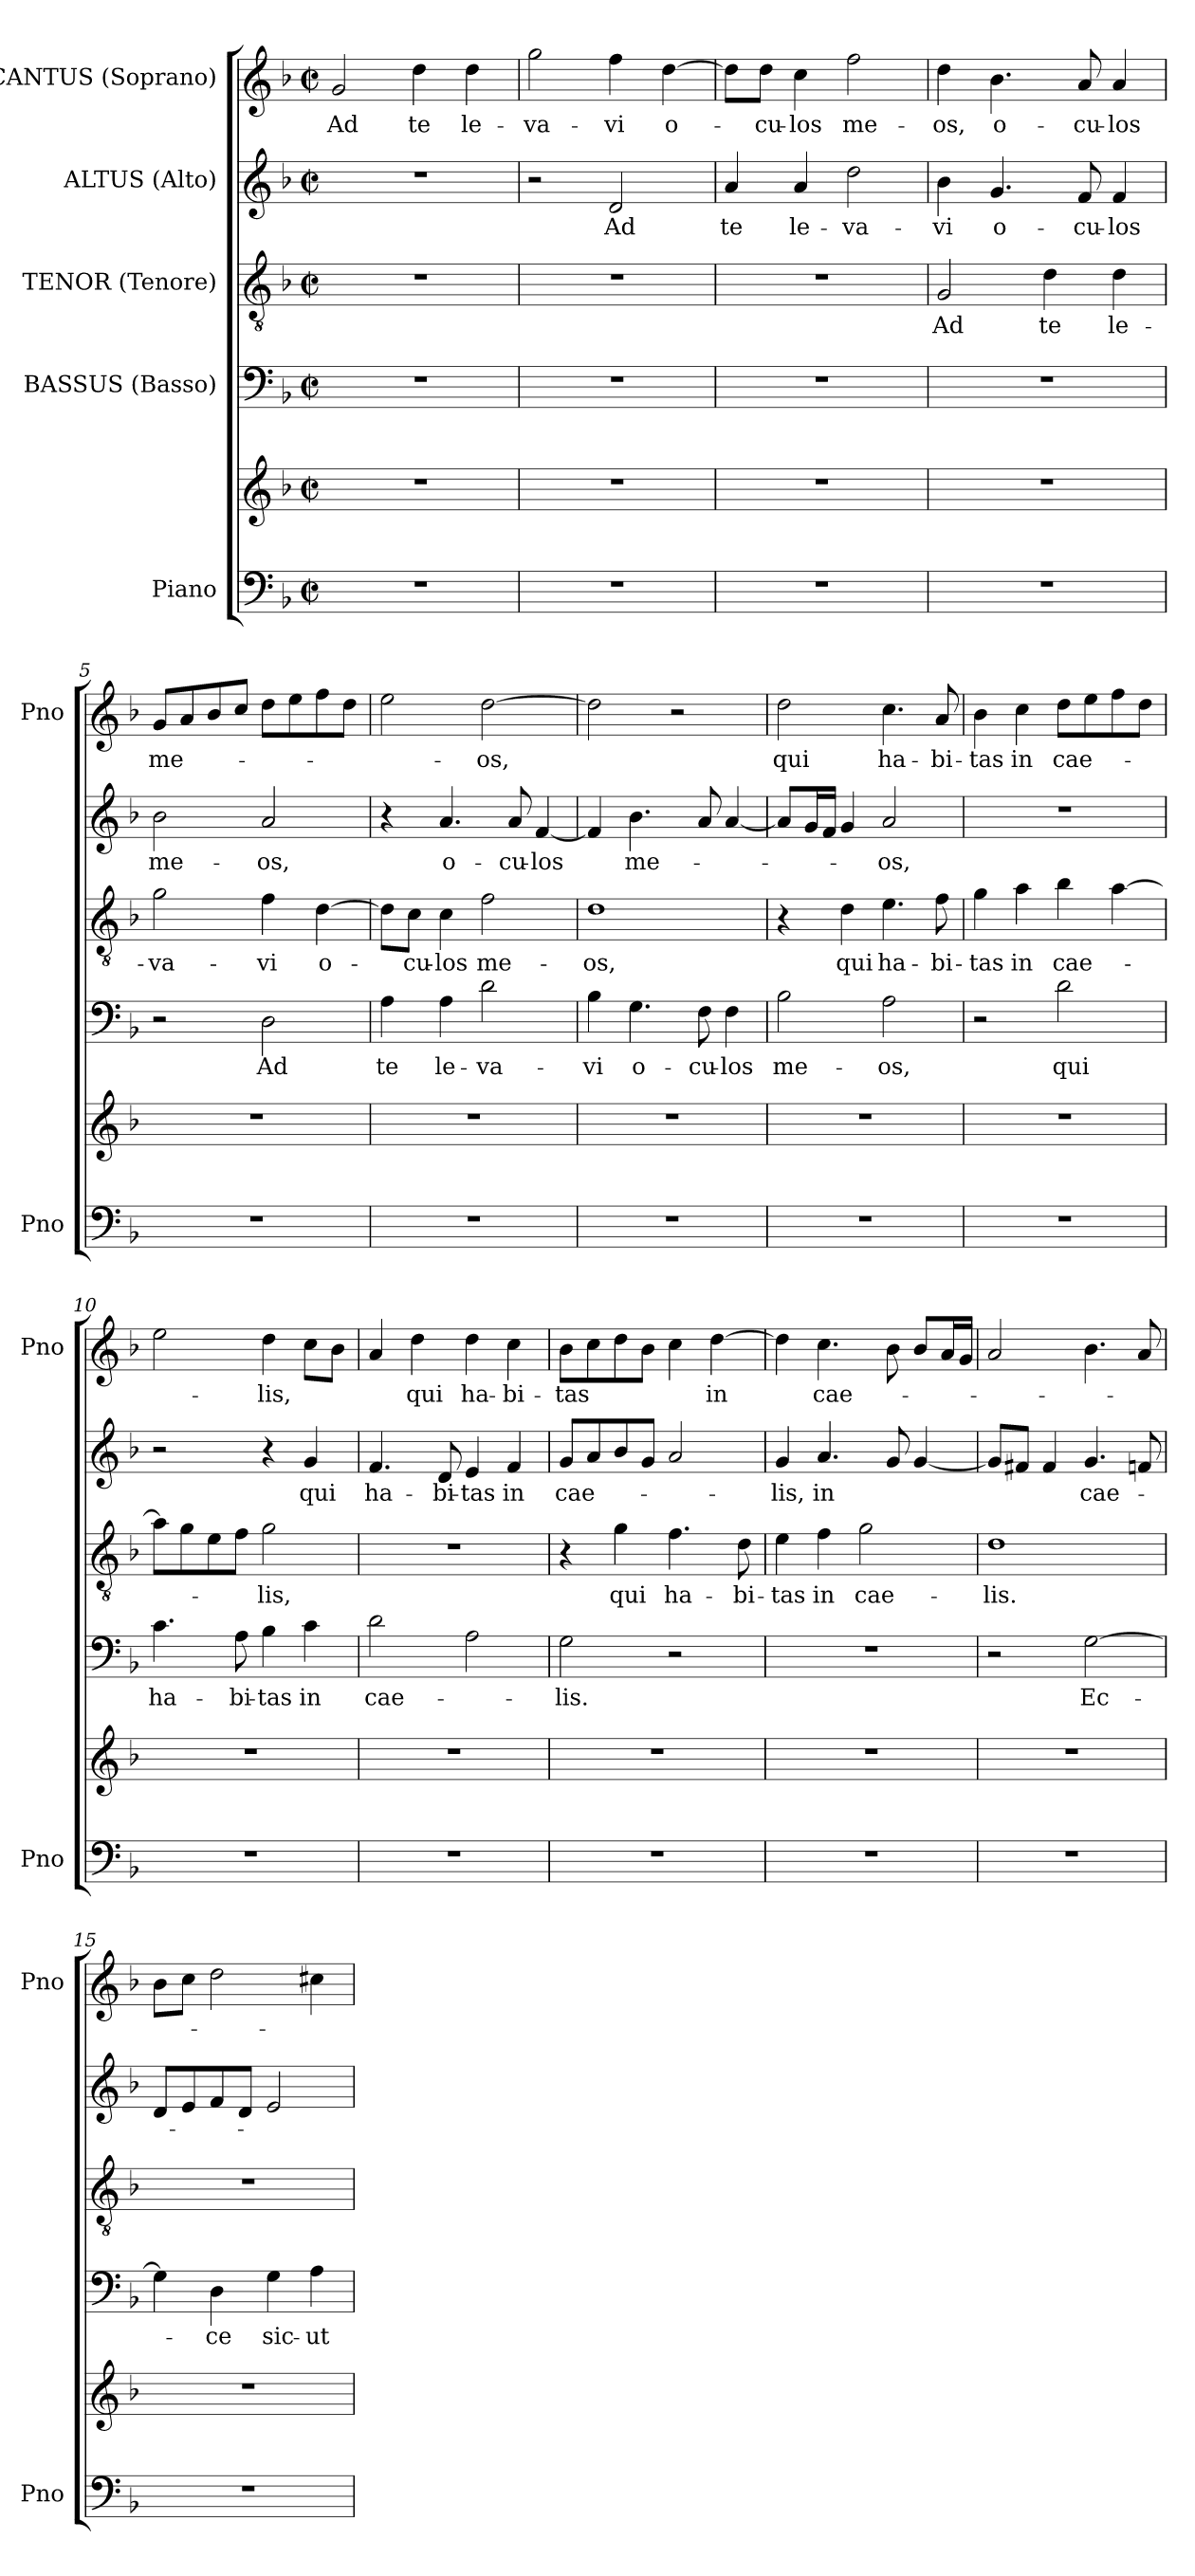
**kern	**kern	**kern	**text	**kern	**text	**kern	**text	**kern	**text
*part5	*part5	*part4	*part4	*part3	*part3	*part2	*part2	*part1	*part1
*staff6	*staff5	*staff4	*staff4	*staff3	*staff3	*staff2	*staff2	*staff1	*staff1
*I"Piano	*	*I"BASSUS (Basso)	*	*I"TENOR (Tenore)	*	*I"ALTUS (Alto)	*	*I"CANTUS (Soprano)	*
*I'Pno	*	*	*	*	*	*	*	*I'Pno	*
*clefF4	*clefG2	*clefF4	*	*clefGv2	*	*clefG2	*	*clefG2	*
*k[b-]	*k[b-]	*k[b-]	*	*k[b-]	*	*k[b-]	*	*k[b-]	*
*F:	*F:	*F:	*	*F:	*	*F:	*	*F:	*
*M2/2	*M2/2	*M2/2	*	*M2/2	*	*M2/2	*	*M2/2	*
*met(c|)	*met(c|)	*met(c|)	*	*met(c|)	*	*met(c|)	*	*met(c|)	*
=1	=1	=1	=1	=1	=1	=1	=1	=1	=1
1r	1r	1r	.	1r	.	1r	.	2g/	Ad
.	.	.	.	.	.	.	.	4dd\	te
.	.	.	.	.	.	.	.	4dd\	le-
=2	=2	=2	=2	=2	=2	=2	=2	=2	=2
1r	1r	1r	.	1r	.	2r	.	2gg\	-va-
.	.	.	.	.	.	2d/	Ad	4ff\	-vi
.	.	.	.	.	.	.	.	[4dd\	o-
=3	=3	=3	=3	=3	=3	=3	=3	=3	=3
1r	1r	1r	.	1r	.	4a/	te	8dd\L]	.
.	.	.	.	.	.	.	.	8dd\J	-cu-
.	.	.	.	.	.	4a/	le-	4cc\	-los
.	.	.	.	.	.	2dd\	-va-	2ff\	me-
=4	=4	=4	=4	=4	=4	=4	=4	=4	=4
1r	1r	1r	.	2G/	Ad	4b-\	-vi	4dd\	-os,
.	.	.	.	.	.	4.g/	o-	4.b-\	o-
.	.	.	.	4d\	te	.	.	.	.
.	.	.	.	.	.	8f/	-cu-	8a/	-cu-
.	.	.	.	4d\	le-	4f/	-los	4a/	-los
=5	=5	=5	=5	=5	=5	=5	=5	=5	=5
1r	1r	2r	.	2g\	-va-	2b-\	me-	8g/L	me-
.	.	.	.	.	.	.	.	8a/	.
.	.	.	.	.	.	.	.	8b-/	.
.	.	.	.	.	.	.	.	8cc/J	.
.	.	2D\	Ad	4f\	-vi	2a/	-os,	8dd\L	.
.	.	.	.	.	.	.	.	8ee\	.
.	.	.	.	[4d\	o-	.	.	8ff\	.
.	.	.	.	.	.	.	.	8dd\J	.
!!LO:LB:g=z
=6	=6	=6	=6	=6	=6	=6	=6	=6	=6
1r	1r	4A\	te	8d\L]	-­	4r	.	2ee\	-­-
.	.	.	.	8c\J	cu-	.	.	.	.
.	.	4A\	le-	4c\	-los	4.a/	o-	.	.
.	.	2d\	-va-	2f\	me-	.	.	[2dd\	-os,
.	.	.	.	.	.	8a/	-cu-	.	.
.	.	.	.	.	.	[4f/	-los	.	.
=7	=7	=7	=7	=7	=7	=7	=7	=7	=7
1r	1r	4B-\	-vi	1d	-os,	4f/]	.	2dd\]	.
.	.	4.G\	o-	.	.	4.b-\	me-	.	.
.	.	.	.	.	.	.	.	2r	.
.	.	8F\	-cu-	.	.	8a/	.	.	.
.	.	4F\	-los	.	.	[4a/	.	.	.
=8	=8	=8	=8	=8	=8	=8	=8	=8	=8
1r	1r	2B-\	me-	4r	.	8a/L]	.	2dd\	qui
.	.	.	.	.	.	16g/L	.	.	.
.	.	.	.	.	.	16f/JJ	.	.	.
.	.	.	.	4d\	qui	4g/	.	.	.
.	.	2A\	-os,	4.e\	ha-	2a/	-os,	4.cc\	ha-
.	.	.	.	8f\	-bi-	.	.	8a/	-bi-
=9	=9	=9	=9	=9	=9	=9	=9	=9	=9
1r	1r	2r	.	4g\	-tas	1r	.	4b-\	-tas
.	.	.	.	4a\	in	.	.	4cc\	in
.	.	2d\	qui	4b-\	cae-	.	.	8dd\L	cae-
.	.	.	.	.	.	.	.	8ee\	.
.	.	.	.	[4a\	.	.	.	8ff\	.
.	.	.	.	.	.	.	.	8dd\J	.
=10	=10	=10	=10	=10	=10	=10	=10	=10	=10
1r	1r	4.c\	ha-	8a\L]	.	2r	.	2ee\	.
.	.	.	.	8g\	.	.	.	.	.
.	.	.	.	8e\	.	.	.	.	.
.	.	8A\	-bi-	8f\J	.	.	.	.	.
.	.	4B-\	-tas	2g\	-lis,	4r	.	4dd\	-lis,
.	.	4c\	in	.	.	4g/	qui	8cc\L	.
.	.	.	.	.	.	.	.	8b-\J	.
=11	=11	=11	=11	=11	=11	=11	=11	=11	=11
1r	1r	2d\	cae-	1r	.	4.f/	ha-	4a/	.
.	.	.	.	.	.	.	.	4dd\	qui
.	.	.	.	.	.	8d/	-bi-	.	.
.	.	2A\	.	.	.	4e/	-tas	4dd\	ha-
.	.	.	.	.	.	4f/	in	4cc\	-bi-
!!LO:LB:g=z
=12	=12	=12	=12	=12	=12	=12	=12	=12	=12
1r	1r	2G\	-lis.	4r	.	8g/L	cae-	8b-\L	-tas
.	.	.	.	.	.	8a/	.	8cc\	.
.	.	.	.	4g\	qui	8b-/	.	8dd\	.
.	.	.	.	.	.	8g/J	.	8b-\J	.
.	.	2r	.	4.f\	ha-	2a/	.	4cc\	.
.	.	.	.	.	.	.	.	[4dd\	in
.	.	.	.	8d\	-bi-	.	.	.	.
=13	=13	=13	=13	=13	=13	=13	=13	=13	=13
1r	1r	1r	.	4e\	-tas	4g/	-lis,	4dd\]	.
.	.	.	.	4f\	in	4.a/	in	4.cc\	cae-
.	.	.	.	2g\	cae-	.	.	.	.
.	.	.	.	.	.	8g/	.	8b-\	.
.	.	.	.	.	.	[4g/	.	8b-/L	.
.	.	.	.	.	.	.	.	16a/L	.
.	.	.	.	.	.	.	.	16g/JJ	.
=14	=14	=14	=14	=14	=14	=14	=14	=14	=14
1r	1r	2r	.	1d	-lis.	8g/L]	.	2a/	.
.	.	.	.	.	.	8f#/J	.	.	.
.	.	.	.	.	.	4f#/	.	.	.
.	.	[2G\	Ec-	.	.	4.g/	cae-	4.b-\	.
.	.	.	.	.	.	8f/	.	8a/	.
=15	=15	=15	=15	=15	=15	=15	=15	=15	=15
1r	1r	4G\]	.	1r	.	8d/L	.	8b-\L	.
.	.	.	.	.	.	8e/	.	8cc\J	.
.	.	4D\	-ce	.	.	8f/	.	2dd\	.
.	.	.	.	.	.	8d/J	.	.	.
.	.	4G\	sic-	.	.	2e/	.	.	.
.	.	4A\	-ut	.	.	.	.	4cc#\	.
=	=	=	=	=	=	=	=	=	=
*-	*-	*-	*-	*-	*-	*-	*-	*-	*-
